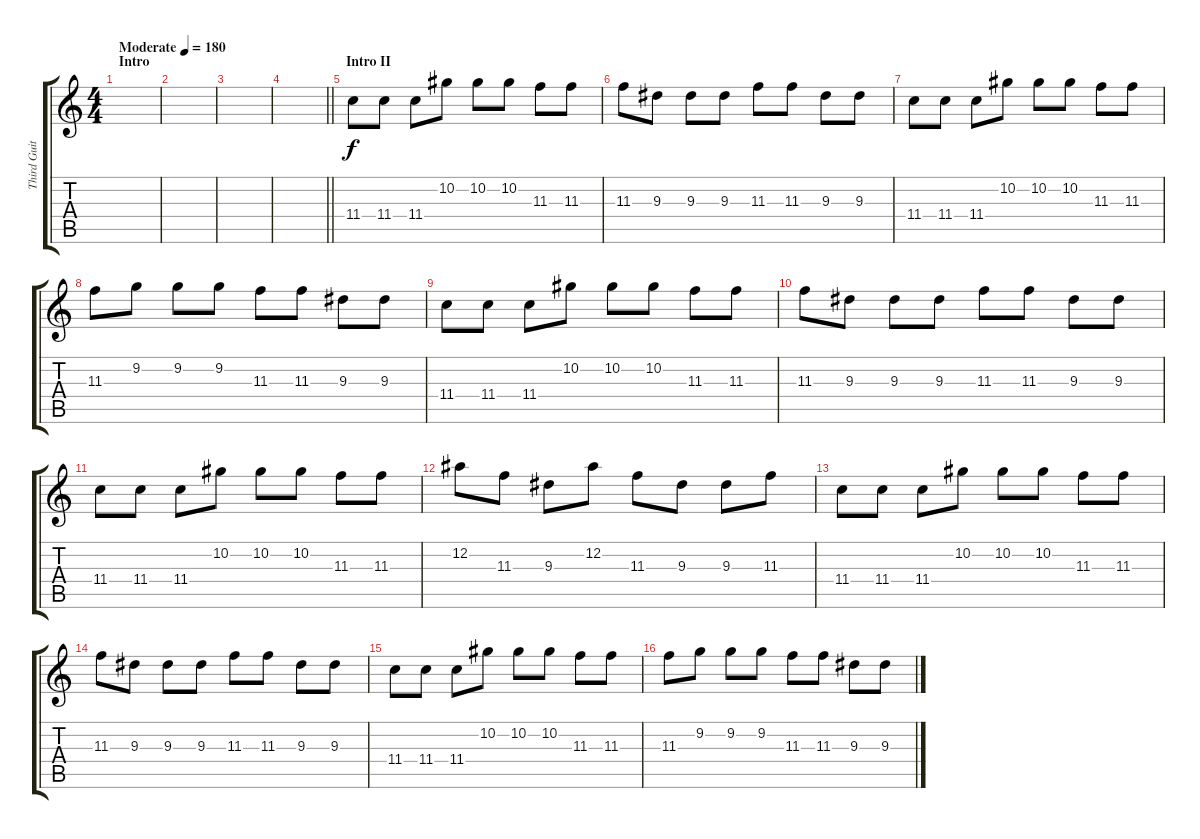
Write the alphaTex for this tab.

\track ("Third Guitar" "Third Guit") {instrument distortionguitar}
\staff {score tabs}
\tuning (Eb4 Bb3 Gb3 Db3 Ab2 Db2) {hide}
\ts (4 4)
\section ("" "Intro")
\tempo (180 "Moderate")
\clef g2
\ks c
|
|
|
\barLineRight lightlight
|
\section ("" "Intro II")
11.4.8 11.4.8 11.4.8 10.2.8 10.2.8 10.2.8 11.3.8 11.3.8 |
11.3.8 9.3.8 9.3.8 9.3.8 11.3.8 11.3.8 9.3.8 9.3.8 |
11.4.8 11.4.8 11.4.8 10.2.8 10.2.8 10.2.8 11.3.8 11.3.8 |
11.3.8 9.2.8 9.2.8 9.2.8 11.3.8 11.3.8 9.3.8 9.3.8 |
11.4.8 11.4.8 11.4.8 10.2.8 10.2.8 10.2.8 11.3.8 11.3.8 |
11.3.8 9.3.8 9.3.8 9.3.8 11.3.8 11.3.8 9.3.8 9.3.8 |
11.4.8 11.4.8 11.4.8 10.2.8 10.2.8 10.2.8 11.3.8 11.3.8 |
12.2.8 11.3.8 9.3.8 12.2.8 11.3.8 9.3.8 9.3.8 11.3.8 |
11.4.8 11.4.8 11.4.8 10.2.8 10.2.8 10.2.8 11.3.8 11.3.8 |
11.3.8 9.3.8 9.3.8 9.3.8 11.3.8 11.3.8 9.3.8 9.3.8 |
11.4.8 11.4.8 11.4.8 10.2.8 10.2.8 10.2.8 11.3.8 11.3.8 |
11.3.8 9.2.8 9.2.8 9.2.8 11.3.8 11.3.8 9.3.8 9.3.8
